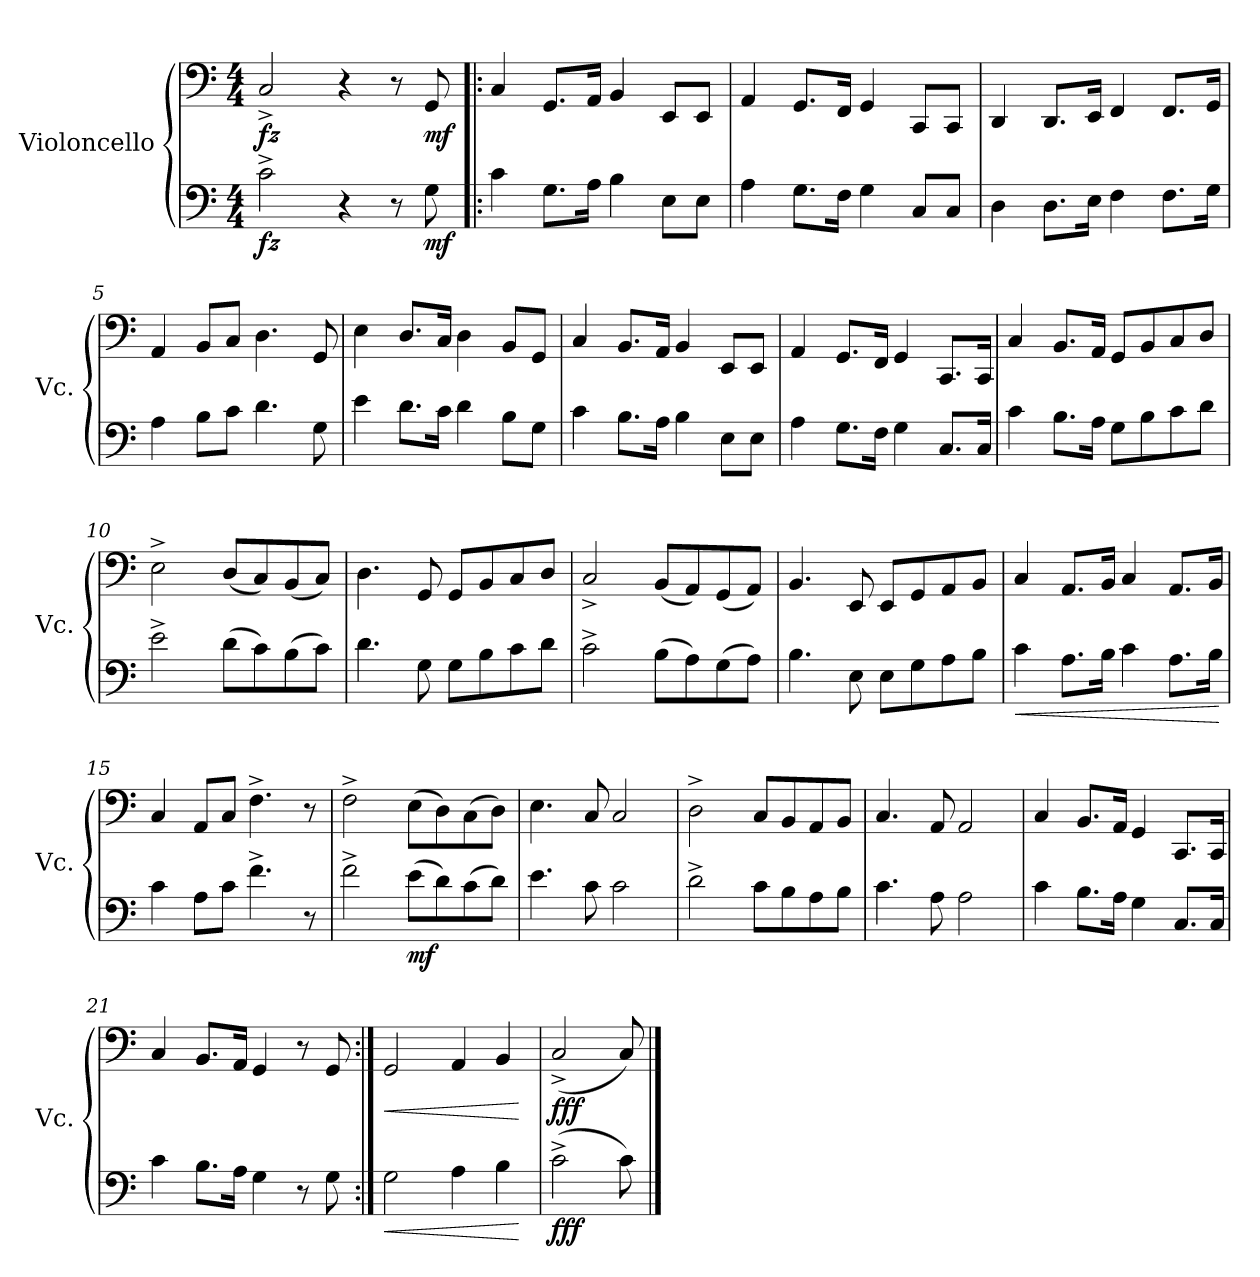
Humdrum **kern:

**kern	**dynam	**kern	**dynam
*part2	*part2	*part1	*part1
*staff2	*staff2	*staff1	*staff1
*I"Violoncello	*	*I"Violoncello	*
*I'Vc.	*	*I'Vc.	*
*clefF4	*	*clefF4	*
*k[]	*	*k[]	*
*M4/4	*	*M4/4	*
*MM100	*	*MM100	*
=1	=1	=1	=1
!	!LO:DY:b	!	!LO:DY:b
2c^\	fz	2C^/	fz
4r	.	4r	.
8r	.	8r	.
!	!LO:DY:b	!	!LO:DY:b
8G\	mf	8GG/	mf
=2!|:	=2!|:	=2!|:	=2!|:
4c\	.	4C/	.
8.G\L	.	8.GG/L	.
16A\Jk	.	16AA/Jk	.
4B\	.	4BB/	.
8E\L	.	8EE/L	.
8E\J	.	8EE/J	.
=3	=3	=3	=3
4A\	.	4AA/	.
8.G\L	.	8.GG/L	.
16F\Jk	.	16FF/Jk	.
4G\	.	4GG/	.
8C/L	.	8CC/L	.
8C/J	.	8CC/J	.
=4	=4	=4	=4
4D\	.	4DD/	.
8.D\L	.	8.DD/L	.
16E\Jk	.	16EE/Jk	.
4F\	.	4FF/	.
8.F\L	.	8.FF/L	.
16G\Jk	.	16GG/Jk	.
=5	=5	=5	=5
4A\	.	4AA/	.
8B\L	.	8BB/L	.
8c\J	.	8C/J	.
4.d\	.	4.D\	.
8G\	.	8GG/	.
!!LO:LB:g=z
=6	=6	=6	=6
4e\	.	4E\	.
8.d\L	.	8.D/L	.
16c\Jk	.	16C/Jk	.
4d\	.	4D\	.
8B\L	.	8BB/L	.
8G\J	.	8GG/J	.
=7	=7	=7	=7
4c\	.	4C/	.
8.B\L	.	8.BB/L	.
16A\Jk	.	16AA/Jk	.
4B\	.	4BB/	.
8E\L	.	8EE/L	.
8E\J	.	8EE/J	.
=8	=8	=8	=8
4A\	.	4AA/	.
8.G\L	.	8.GG/L	.
16F\Jk	.	16FF/Jk	.
4G\	.	4GG/	.
8.C/L	.	8.CC/L	.
16C/Jk	.	16CC/Jk	.
=9	=9	=9	=9
4c\	.	4C/	.
8.B\L	.	8.BB/L	.
16A\Jk	.	16AA/Jk	.
8G\L	.	8GG/L	.
8B\	.	8BB/	.
8c\	.	8C/	.
8d\J	.	8D/J	.
=10	=10	=10	=10
2e^\	.	2E^\	.
(>8d\L	.	(<8D/L	.
8c\)	.	8C/)	.
(>8B\	.	(<8BB/	.
8c\J)	.	8C/J)	.
=11	=11	=11	=11
4.d\	.	4.D\	.
8G\	.	8GG/	.
8G\L	.	8GG/L	.
8B\	.	8BB/	.
8c\	.	8C/	.
8d\J	.	8D/J	.
!!LO:LB:g=z
=12	=12	=12	=12
2c^\	.	2C^/	.
(>8B\L	.	(<8BB/L	.
8A\)	.	8AA/)	.
(>8G\	.	(<8GG/	.
8A\J)	.	8AA/J)	.
=13	=13	=13	=13
4.B\	.	4.BB/	.
8E\	.	8EE/	.
8E\L	.	8EE/L	.
8G\	.	8GG/	.
8A\	.	8AA/	.
8B\J	.	8BB/J	.
=14	=14	=14	=14
!	!LO:HP:b	!	!
4c\	<	4C/	.
8.A\L	.	8.AA/L	.
16B\Jk	.	16BB/Jk	.
4c\	.	4C/	.
8.A\L	.	8.AA/L	.
16B\Jk	.	16BB/Jk	.
.	[	.	.
=15	=15	=15	=15
4c\	.	4C/	.
8A\L	.	8AA/L	.
8c\J	.	8C/J	.
!	!LO:DY:b	!	!
4.f^\	other-dynamics	4.F^\	.
8r	.	8r	.
=16	=16	=16	=16
2f^\	.	2F^\	.
!	!LO:DY:b	!	!
(>8e\L	mf	(>8E\L	.
8d\)	.	8D\)	.
(>8c\	.	(>8C\	.
8d\J)	.	8D\J)	.
=17	=17	=17	=17
4.e\	.	4.E\	.
8c\	.	8C/	.
2c\	.	2C/	.
=18	=18	=18	=18
2d^\	.	2D^\	.
8c\L	.	8C/L	.
8B\	.	8BB/	.
8A\	.	8AA/	.
8B\J	.	8BB/J	.
!!LO:LB:g=z
=19	=19	=19	=19
4.c\	.	4.C/	.
8A\	.	8AA/	.
2A\	.	2AA/	.
=20	=20	=20	=20
4c\	.	4C/	.
8.B\L	.	8.BB/L	.
16A\Jk	.	16AA/Jk	.
4G\	.	4GG/	.
8.C/L	.	8.CC/L	.
16C/Jk	.	16CC/Jk	.
=21	=21	=21	=21
4c\	.	4C/	.
8.B\L	.	8.BB/L	.
16A\Jk	.	16AA/Jk	.
4G\	.	4GG/	.
8r	.	8r	.
8G\	.	8GG/	.
=22:|!	=22:|!	=22:|!	=22:|!
!	!LO:HP:b	!	!LO:HP:b
2G\	<	2GG/	<
4A\	.	4AA/	.
4B\	.	4BB/	.
.	[	.	[
=23	=23	=23	=23
!	!LO:DY:b	!	!LO:DY:b
(>2c^\	fff	(<2C^/	fff
8c\)	.	8C/)	.
==	==	==	==
*-	*-	*-	*-
